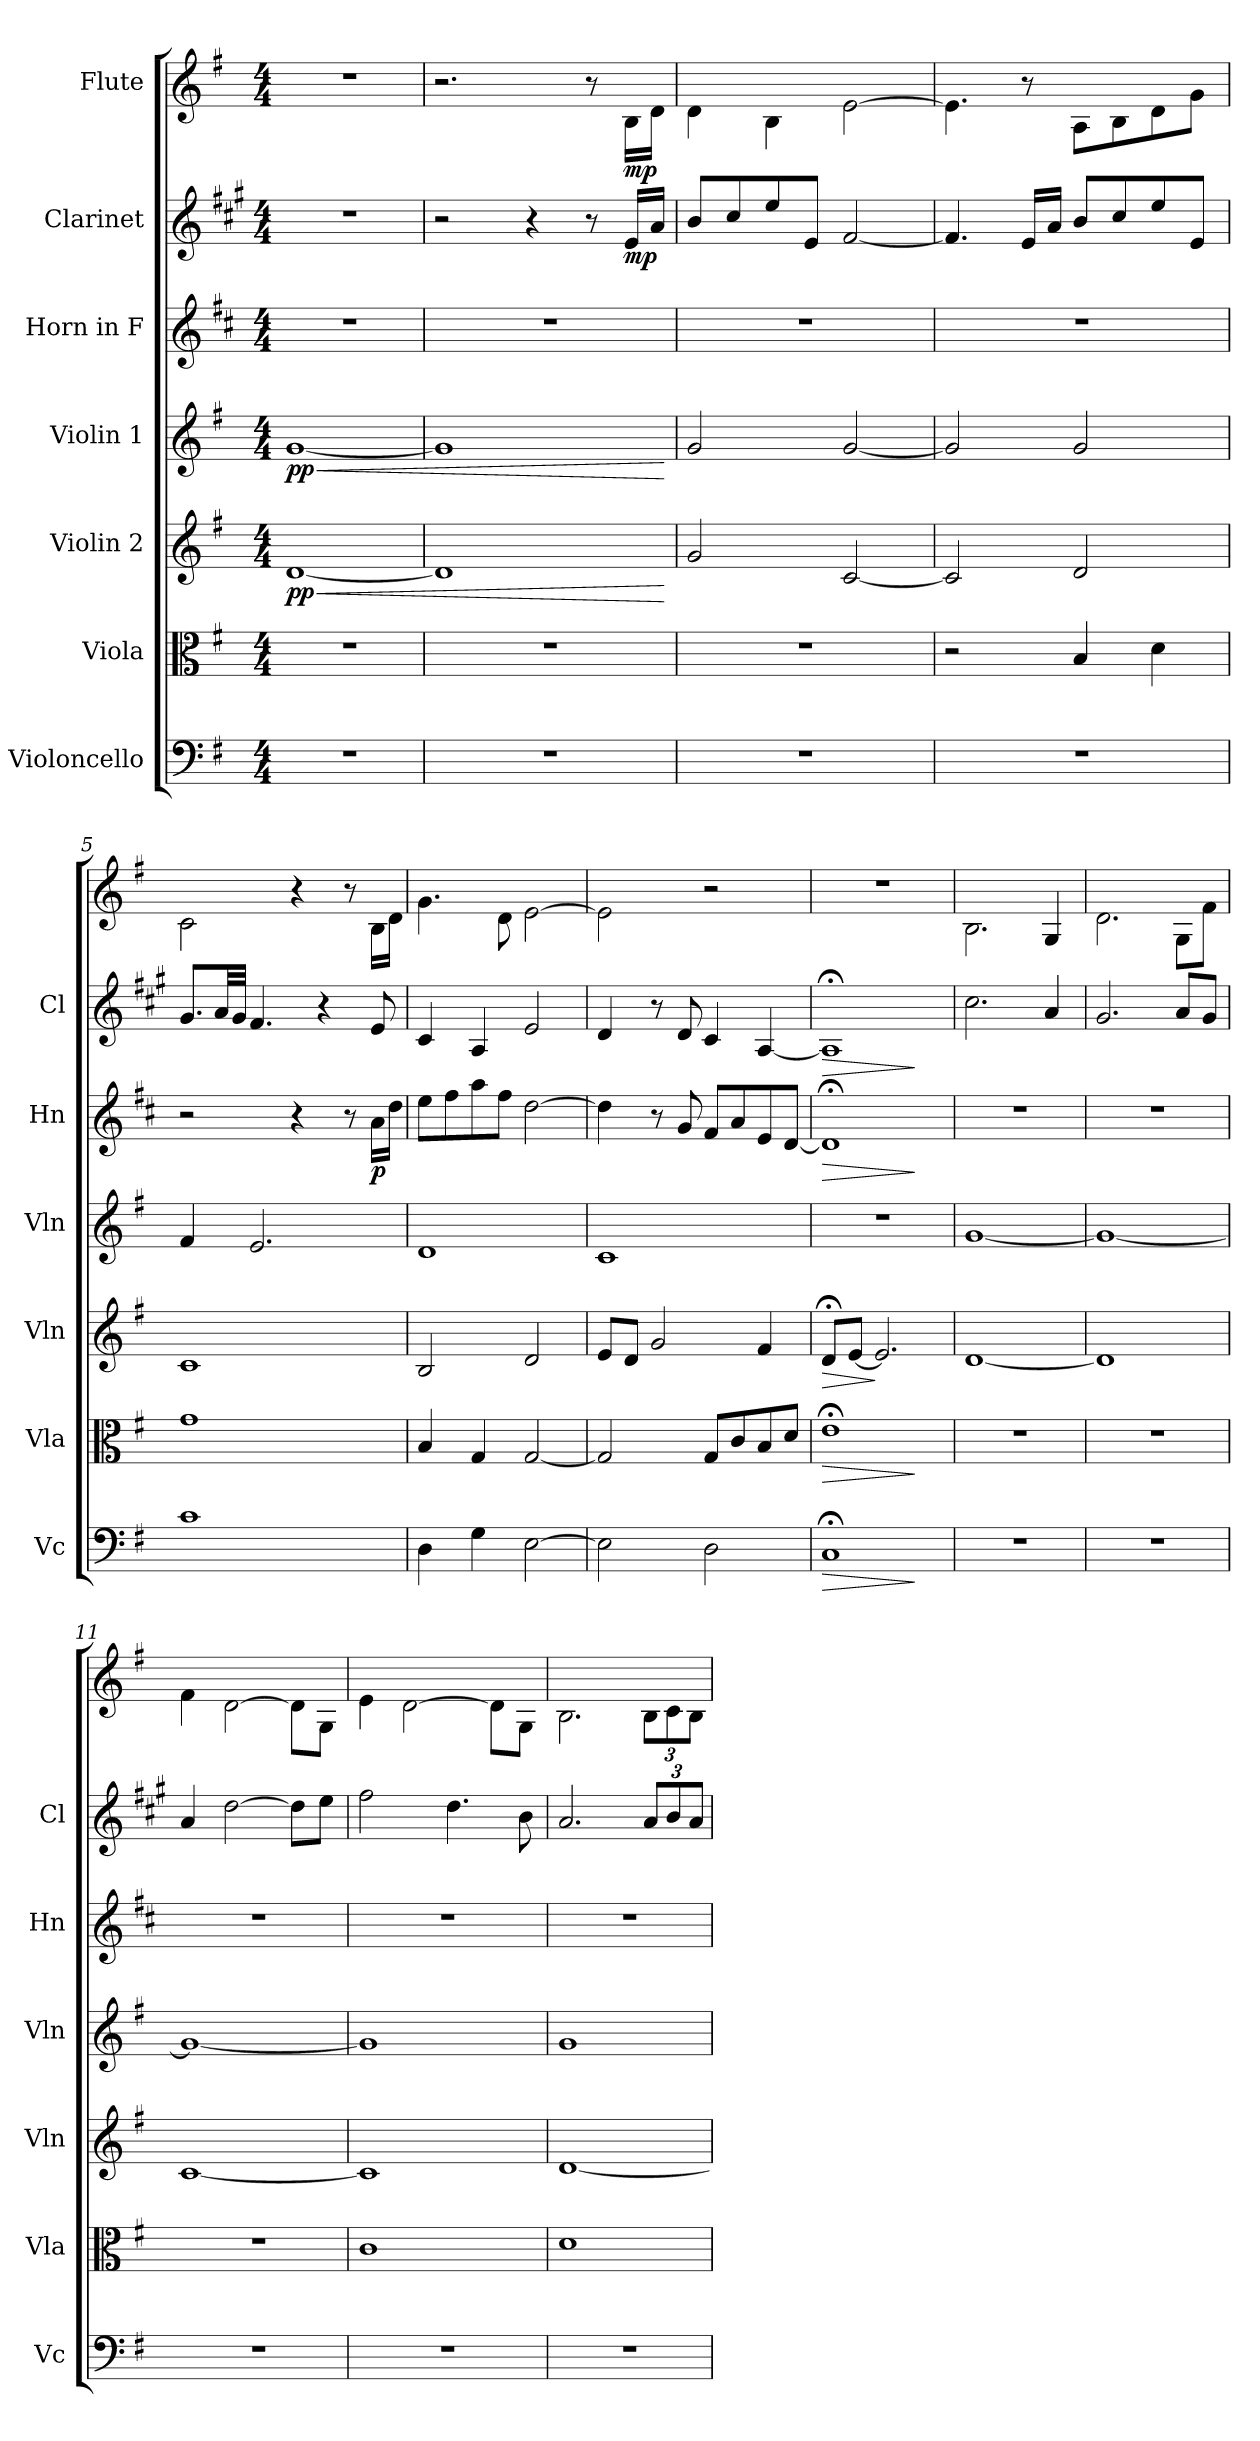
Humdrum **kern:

**kern	**dynam	**kern	**dynam	**kern	**dynam	**kern	**dynam	**kern	**dynam	**kern	**dynam	**kern	**dynam
*part7	*part7	*part6	*part6	*part5	*part5	*part4	*part4	*part3	*part3	*part2	*part2	*part1	*part1
*staff7	*staff7	*staff6	*staff6	*staff5	*staff5	*staff4	*staff4	*staff3	*staff3	*staff2	*staff2	*staff1	*staff1
*I"Violoncello	*	*I"Viola	*	*I"Violin 2	*	*I"Violin 1	*	*I"Horn in F	*	*I"Clarinet	*	*I"Flute	*
*I'Vc	*	*I'Vla	*	*I'Vln	*	*I'Vln	*	*I'Hn	*	*I'Cl	*	*	*
*clefF4	*	*clefC3	*	*clefG2	*	*clefG2	*	*clefG2	*	*clefG2	*	*clefG2	*
*	*	*	*	*	*	*	*	*ITrd4c7	*	*ITrd1c2	*	*ITrd-7c-12	*
*k[f#]	*	*k[f#]	*	*k[f#]	*	*k[f#]	*	*k[f#]	*	*k[f#]	*	*k[f#]	*
*G:	*	*G:	*	*G:	*	*G:	*	*G:	*	*G:	*	*G:	*
*M4/4	*	*M4/4	*	*M4/4	*	*M4/4	*	*M4/4	*	*M4/4	*	*M4/4	*
*MM60	*	*MM60	*	*MM60	*	*MM60	*	*MM60	*	*MM60	*	*MM60	*
=1	=1	=1	=1	=1	=1	=1	=1	=1	=1	=1	=1	=1	=1
!	!	!	!	!	!LO:HP:b	!	!LO:HP:b	!	!	!	!	!	!
!	!	!	!	!	!LO:DY:n=1:b	!	!LO:DY:n=1:b	!	!	!	!	!	!
1r	.	1r	.	[1d	< pp	[1g	< pp	1r	.	1r	.	1r	.
=2	=2	=2	=2	=2	=2	=2	=2	=2	=2	=2	=2	=2	=2
1r	.	1r	.	1d]	.	1g]	.	1r	.	2r	.	2.r	.
.	.	.	.	.	.	.	.	.	.	4r	.	.	.
.	.	.	.	.	.	.	.	.	.	8r	.	8r	.
!	!	!	!	!	!	!	!	!	!	!	!LO:DY:b	!	!LO:DY:b
.	.	.	.	.	.	.	.	.	.	16d/LL	mp	16b\LL	mp
.	.	.	.	.	.	.	.	.	.	16g/JJ	.	16dd\JJ	.
.	.	.	.	.	[	.	[	.	.	.	.	.	.
=3	=3	=3	=3	=3	=3	=3	=3	=3	=3	=3	=3	=3	=3
1r	.	1r	.	2g/	.	2g/	.	1r	.	8a/L	.	4dd\	.
.	.	.	.	.	.	.	.	.	.	8b/	.	.	.
.	.	.	.	.	.	.	.	.	.	8dd/	.	4b\	.
.	.	.	.	.	.	.	.	.	.	8d/J	.	.	.
.	.	.	.	[2c/	.	[2g/	.	.	.	[2e/	.	[2ee\	.
=4	=4	=4	=4	=4	=4	=4	=4	=4	=4	=4	=4	=4	=4
1r	.	2r	.	2c/]	.	2g/]	.	1r	.	4.e/]	.	4.ee\]	.
.	.	.	.	.	.	.	.	.	.	16d/LL	.	8r	.
.	.	.	.	.	.	.	.	.	.	16g/JJ	.	.	.
.	.	4B/	.	2d/	.	2g/	.	.	.	8a/L	.	8a\L	.
.	.	.	.	.	.	.	.	.	.	8b/	.	8b\	.
.	.	4d\	.	.	.	.	.	.	.	8dd/	.	8dd\	.
.	.	.	.	.	.	.	.	.	.	8d/J	.	8gg\J	.
!!LO:PB:g=z
=5	=5	=5	=5	=5	=5	=5	=5	=5	=5	=5	=5	=5	=5
1c	.	1g	.	1c	.	4f#/	.	2r	.	8.f#/L	.	2cc\	.
.	.	.	.	.	.	.	.	.	.	32g/LL	.	.	.
.	.	.	.	.	.	.	.	.	.	32f#/JJJ	.	.	.
.	.	.	.	.	.	2.e/	.	.	.	4.e/	.	.	.
.	.	.	.	.	.	.	.	4r	.	.	.	4r	.
.	.	.	.	.	.	.	.	.	.	4r	.	.	.
.	.	.	.	.	.	.	.	8r	.	.	.	8r	.
!	!	!	!	!	!	!	!	!	!LO:DY:b	!	!	!	!
.	.	.	.	.	.	.	.	16d\LL	p	8d/	.	16b\LL	.
.	.	.	.	.	.	.	.	16g\JJ	.	.	.	16dd\JJ	.
=6	=6	=6	=6	=6	=6	=6	=6	=6	=6	=6	=6	=6	=6
4D\	.	4B/	.	2B/	.	1d	.	8a\L	.	4B/	.	4.gg\	.
.	.	.	.	.	.	.	.	8b\	.	.	.	.	.
4G\	.	4G/	.	.	.	.	.	8dd\	.	4G/	.	.	.
.	.	.	.	.	.	.	.	8b\J	.	.	.	8dd\	.
[2E\	.	[2G/	.	2d/	.	.	.	[2g\	.	2d/	.	[2ee\	.
=7	=7	=7	=7	=7	=7	=7	=7	=7	=7	=7	=7	=7	=7
2E\]	.	2G/]	.	8e/L	.	1c	.	4g\]	.	4c/	.	2ee\]	.
.	.	.	.	8d/J	.	.	.	.	.	.	.	.	.
.	.	.	.	2g/	.	.	.	8r	.	8r	.	.	.
.	.	.	.	.	.	.	.	8c/	.	8c/	.	.	.
2D\	.	8G/L	.	.	.	.	.	8B/L	.	4B/	.	2r	.
.	.	8c/	.	.	.	.	.	8d/	.	.	.	.	.
.	.	8B/	.	4f#/	.	.	.	8A/	.	[4G/	.	.	.
.	.	8d/J	.	.	.	.	.	[8G/J	.	.	.	.	.
=8	=8	=8	=8	=8	=8	=8	=8	=8	=8	=8	=8	=8	=8
!	!LO:HP:b	!	!LO:HP:b	!	!LO:HP:b	!	!	!	!LO:HP:b	!	!LO:HP:b	!	!
1C;<	>	1e;<	>	8d;</L	>	1r	.	1G;<]	>	1G;<]	>	1r	.
.	.	.	.	[8e/J	.	.	.	.	.	.	.	.	.
.	.	.	.	2.e/]	]	.	.	.	.	.	.	.	.
.	]	.	]	.	.	.	.	.	]	.	]	.	.
=9	=9	=9	=9	=9	=9	=9	=9	=9	=9	=9	=9	=9	=9
1r	.	1r	.	[1d	.	[1g	.	1r	.	2.b\	.	2.b\	.
.	.	.	.	.	.	.	.	.	.	4g/	.	4g/	.
!!LO:LB:g=z
=10	=10	=10	=10	=10	=10	=10	=10	=10	=10	=10	=10	=10	=10
1r	.	1r	.	1d]	.	1g_	.	1r	.	2.f#/	.	2.dd\	.
.	.	.	.	.	.	.	.	.	.	8g/L	.	8g\L	.
.	.	.	.	.	.	.	.	.	.	8f#/J	.	8ff#\J	.
=11	=11	=11	=11	=11	=11	=11	=11	=11	=11	=11	=11	=11	=11
1r	.	1r	.	[1c	.	1g_	.	1r	.	4g/	.	4ff#\	.
.	.	.	.	.	.	.	.	.	.	[2cc\	.	[2dd\	.
.	.	.	.	.	.	.	.	.	.	8cc\L]	.	8dd\L]	.
.	.	.	.	.	.	.	.	.	.	8dd\J	.	8g\J	.
=12	=12	=12	=12	=12	=12	=12	=12	=12	=12	=12	=12	=12	=12
1r	.	1c	.	1c]	.	1g]	.	1r	.	2ee\	.	4ee\	.
.	.	.	.	.	.	.	.	.	.	.	.	[2dd\	.
.	.	.	.	.	.	.	.	.	.	4.cc\	.	.	.
.	.	.	.	.	.	.	.	.	.	.	.	8dd\L]	.
.	.	.	.	.	.	.	.	.	.	8a\	.	8g\J	.
=13	=13	=13	=13	=13	=13	=13	=13	=13	=13	=13	=13	=13	=13
1r	.	1d	.	[1d	.	1g	.	1r	.	2.g/	.	2.b\	.
*	*	*	*	*	*	*	*	*	*	*Xbrackettup	*	*Xbrackettup	*
.	.	.	.	.	.	.	.	.	.	12g/L	.	12b\L	.
.	.	.	.	.	.	.	.	.	.	12a/	.	12cc\	.
.	.	.	.	.	.	.	.	.	.	12g/J	.	12b\J	.
=	=	=	=	=	=	=	=	=	=	=	=	=	=
*-	*-	*-	*-	*-	*-	*-	*-	*-	*-	*-	*-	*-	*-
